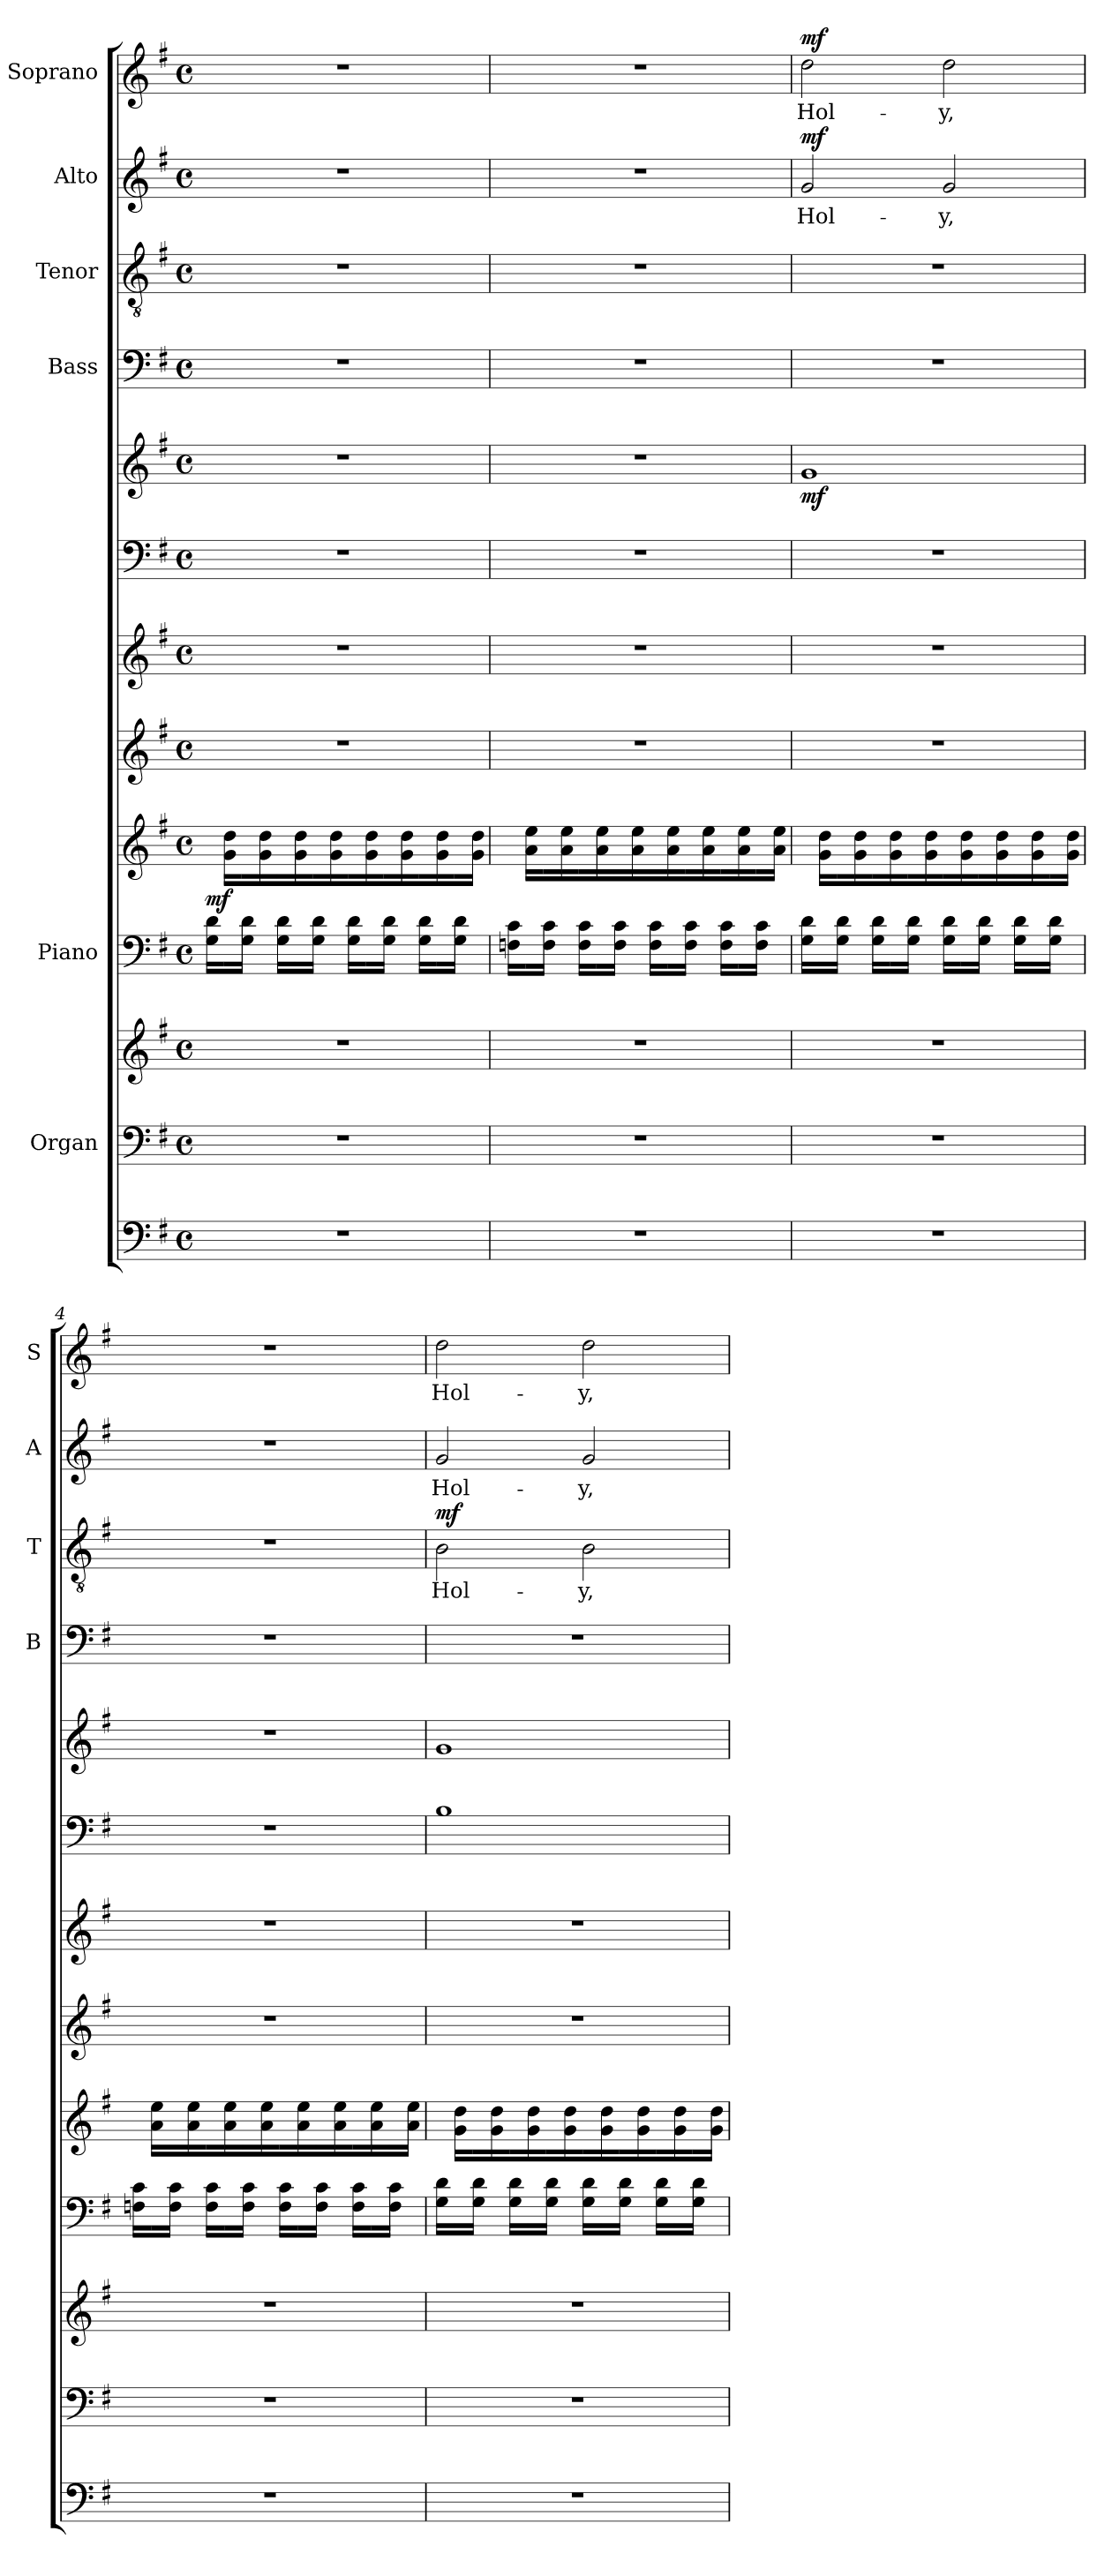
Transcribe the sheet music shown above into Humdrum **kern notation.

**kern	**kern	**kern	**kern	**kern	**dynam	**kern	**kern	**kern	**kern	**dynam	**kern	**kern	**text	**dynam	**kern	**text	**dynam	**kern	**text	**dynam
*part10	*part9	*part9	*part8	*part8	*part8	*part7	*part6	*part5	*part5	*part5	*part4	*part3	*part3	*part3	*part2	*part2	*part2	*part1	*part1	*part1
*staff13	*staff12	*staff11	*staff10	*staff9	*staff9/10	*staff8	*staff7	*staff6	*staff5	*staff5/6	*staff4	*staff3	*staff3	*staff3	*staff2	*staff2	*staff2	*staff1	*staff1	*staff1
*	*I"Organ	*	*I"Piano	*	*	*	*	*	*	*	*I"Bass	*I"Tenor	*	*	*I"Alto	*	*	*I"Soprano	*	*
*	*	*	*	*	*	*	*	*	*	*	*I'B	*I'T	*	*	*I'A	*	*	*I'S	*	*
*clefF4	*clefF4	*clefG2	*clefF4	*clefG2	*	*clefG2	*clefG2	*clefF4	*clefG2	*	*clefF4	*clefGv2	*	*	*clefG2	*	*	*clefG2	*	*
*k[f#]	*k[f#]	*k[f#]	*k[f#]	*k[f#]	*	*k[f#]	*k[f#]	*k[f#]	*k[f#]	*	*k[f#]	*k[f#]	*	*	*k[f#]	*	*	*k[f#]	*	*
*G:	*G:	*G:	*G:	*G:	*	*G:	*G:	*G:	*G:	*	*G:	*G:	*	*	*G:	*	*	*G:	*	*
*M4/4	*M4/4	*M4/4	*M4/4	*M4/4	*	*M4/4	*M4/4	*M4/4	*M4/4	*	*M4/4	*M4/4	*	*	*M4/4	*	*	*M4/4	*	*
*met(c)	*met(c)	*met(c)	*met(c)	*met(c)	*	*met(c)	*met(c)	*met(c)	*met(c)	*	*met(c)	*met(c)	*	*	*met(c)	*	*	*met(c)	*	*
=1	=1	=1	=1	=1	=1	=1	=1	=1	=1	=1	=1	=1	=1	=1	=1	=1	=1	=1	=1	=1
!	!	!	!	!	!LO:DY:a=2	!	!	!	!	!	!	!	!	!	!	!	!	!	!	!
1r	1r	1r	16G\ 16d\LL	16ryy	mf	1r	1r	1r	1r	.	1r	1r	.	.	1r	.	.	1r	.	.
.	.	.	16ryy	16g\ 16dd\LL	.	.	.	.	.	.	.	.	.	.	.	.	.	.	.	.
.	.	.	16G\ 16d\JJ	16ryy	.	.	.	.	.	.	.	.	.	.	.	.	.	.	.	.
.	.	.	16ryy	16g\ 16dd\	.	.	.	.	.	.	.	.	.	.	.	.	.	.	.	.
.	.	.	16G\ 16d\LL	16ryy	.	.	.	.	.	.	.	.	.	.	.	.	.	.	.	.
.	.	.	16ryy	16g\ 16dd\	.	.	.	.	.	.	.	.	.	.	.	.	.	.	.	.
.	.	.	16G\ 16d\JJ	16ryy	.	.	.	.	.	.	.	.	.	.	.	.	.	.	.	.
.	.	.	16ryy	16g\ 16dd\	.	.	.	.	.	.	.	.	.	.	.	.	.	.	.	.
.	.	.	16G\ 16d\LL	16ryy	.	.	.	.	.	.	.	.	.	.	.	.	.	.	.	.
.	.	.	16ryy	16g\ 16dd\	.	.	.	.	.	.	.	.	.	.	.	.	.	.	.	.
.	.	.	16G\ 16d\JJ	16ryy	.	.	.	.	.	.	.	.	.	.	.	.	.	.	.	.
.	.	.	16ryy	16g\ 16dd\	.	.	.	.	.	.	.	.	.	.	.	.	.	.	.	.
.	.	.	16G\ 16d\LL	16ryy	.	.	.	.	.	.	.	.	.	.	.	.	.	.	.	.
.	.	.	16ryy	16g\ 16dd\	.	.	.	.	.	.	.	.	.	.	.	.	.	.	.	.
.	.	.	16G\ 16d\JJ	16ryy	.	.	.	.	.	.	.	.	.	.	.	.	.	.	.	.
.	.	.	16ryy	16g\ 16dd\JJ	.	.	.	.	.	.	.	.	.	.	.	.	.	.	.	.
=2	=2	=2	=2	=2	=2	=2	=2	=2	=2	=2	=2	=2	=2	=2	=2	=2	=2	=2	=2	=2
1r	1r	1r	16Fn\ 16c\LL	16ryy	.	1r	1r	1r	1r	.	1r	1r	.	.	1r	.	.	1r	.	.
.	.	.	16ryy	16a\ 16ee\LL	.	.	.	.	.	.	.	.	.	.	.	.	.	.	.	.
.	.	.	16F\ 16c\JJ	16ryy	.	.	.	.	.	.	.	.	.	.	.	.	.	.	.	.
.	.	.	16ryy	16a\ 16ee\	.	.	.	.	.	.	.	.	.	.	.	.	.	.	.	.
.	.	.	16F\ 16c\LL	16ryy	.	.	.	.	.	.	.	.	.	.	.	.	.	.	.	.
.	.	.	16ryy	16a\ 16ee\	.	.	.	.	.	.	.	.	.	.	.	.	.	.	.	.
.	.	.	16F\ 16c\JJ	16ryy	.	.	.	.	.	.	.	.	.	.	.	.	.	.	.	.
.	.	.	16ryy	16a\ 16ee\	.	.	.	.	.	.	.	.	.	.	.	.	.	.	.	.
.	.	.	16F\ 16c\LL	16ryy	.	.	.	.	.	.	.	.	.	.	.	.	.	.	.	.
.	.	.	16ryy	16a\ 16ee\	.	.	.	.	.	.	.	.	.	.	.	.	.	.	.	.
.	.	.	16F\ 16c\JJ	16ryy	.	.	.	.	.	.	.	.	.	.	.	.	.	.	.	.
.	.	.	16ryy	16a\ 16ee\	.	.	.	.	.	.	.	.	.	.	.	.	.	.	.	.
.	.	.	16F\ 16c\LL	16ryy	.	.	.	.	.	.	.	.	.	.	.	.	.	.	.	.
.	.	.	16ryy	16a\ 16ee\	.	.	.	.	.	.	.	.	.	.	.	.	.	.	.	.
.	.	.	16F\ 16c\JJ	16ryy	.	.	.	.	.	.	.	.	.	.	.	.	.	.	.	.
.	.	.	16ryy	16a\ 16ee\JJ	.	.	.	.	.	.	.	.	.	.	.	.	.	.	.	.
=3	=3	=3	=3	=3	=3	=3	=3	=3	=3	=3	=3	=3	=3	=3	=3	=3	=3	=3	=3	=3
!	!	!	!	!	!	!	!	!	!	!LO:DY:b	!	!	!	!	!	!LO:LY:b	!LO:DY:a	!	!LO:LY:b	!LO:DY:a
1r	1r	1r	16G\ 16d\LL	16ryy	.	1r	1r	1r	1g	mf	1r	1r	.	.	2g/	Hol-	mf	2dd\	Hol-	mf
.	.	.	16ryy	16g\ 16dd\LL	.	.	.	.	.	.	.	.	.	.	.	.	.	.	.	.
.	.	.	16G\ 16d\JJ	16ryy	.	.	.	.	.	.	.	.	.	.	.	.	.	.	.	.
.	.	.	16ryy	16g\ 16dd\	.	.	.	.	.	.	.	.	.	.	.	.	.	.	.	.
.	.	.	16G\ 16d\LL	16ryy	.	.	.	.	.	.	.	.	.	.	.	.	.	.	.	.
.	.	.	16ryy	16g\ 16dd\	.	.	.	.	.	.	.	.	.	.	.	.	.	.	.	.
.	.	.	16G\ 16d\JJ	16ryy	.	.	.	.	.	.	.	.	.	.	.	.	.	.	.	.
.	.	.	16ryy	16g\ 16dd\	.	.	.	.	.	.	.	.	.	.	.	.	.	.	.	.
!	!	!	!	!	!	!	!	!	!	!	!	!	!	!	!	!LO:LY:b	!	!	!LO:LY:b	!
.	.	.	16G\ 16d\LL	16ryy	.	.	.	.	.	.	.	.	.	.	2g/	-y,	.	2dd\	-y,	.
.	.	.	16ryy	16g\ 16dd\	.	.	.	.	.	.	.	.	.	.	.	.	.	.	.	.
.	.	.	16G\ 16d\JJ	16ryy	.	.	.	.	.	.	.	.	.	.	.	.	.	.	.	.
.	.	.	16ryy	16g\ 16dd\	.	.	.	.	.	.	.	.	.	.	.	.	.	.	.	.
.	.	.	16G\ 16d\LL	16ryy	.	.	.	.	.	.	.	.	.	.	.	.	.	.	.	.
.	.	.	16ryy	16g\ 16dd\	.	.	.	.	.	.	.	.	.	.	.	.	.	.	.	.
.	.	.	16G\ 16d\JJ	16ryy	.	.	.	.	.	.	.	.	.	.	.	.	.	.	.	.
.	.	.	16ryy	16g\ 16dd\JJ	.	.	.	.	.	.	.	.	.	.	.	.	.	.	.	.
!!LO:PB:g=z
=4	=4	=4	=4	=4	=4	=4	=4	=4	=4	=4	=4	=4	=4	=4	=4	=4	=4	=4	=4	=4
1r	1r	1r	16Fn\ 16c\LL	16ryy	.	1r	1r	1r	1r	.	1r	1r	.	.	1r	.	.	1r	.	.
.	.	.	16ryy	16a\ 16ee\LL	.	.	.	.	.	.	.	.	.	.	.	.	.	.	.	.
.	.	.	16F\ 16c\JJ	16ryy	.	.	.	.	.	.	.	.	.	.	.	.	.	.	.	.
.	.	.	16ryy	16a\ 16ee\	.	.	.	.	.	.	.	.	.	.	.	.	.	.	.	.
.	.	.	16F\ 16c\LL	16ryy	.	.	.	.	.	.	.	.	.	.	.	.	.	.	.	.
.	.	.	16ryy	16a\ 16ee\	.	.	.	.	.	.	.	.	.	.	.	.	.	.	.	.
.	.	.	16F\ 16c\JJ	16ryy	.	.	.	.	.	.	.	.	.	.	.	.	.	.	.	.
.	.	.	16ryy	16a\ 16ee\	.	.	.	.	.	.	.	.	.	.	.	.	.	.	.	.
.	.	.	16F\ 16c\LL	16ryy	.	.	.	.	.	.	.	.	.	.	.	.	.	.	.	.
.	.	.	16ryy	16a\ 16ee\	.	.	.	.	.	.	.	.	.	.	.	.	.	.	.	.
.	.	.	16F\ 16c\JJ	16ryy	.	.	.	.	.	.	.	.	.	.	.	.	.	.	.	.
.	.	.	16ryy	16a\ 16ee\	.	.	.	.	.	.	.	.	.	.	.	.	.	.	.	.
.	.	.	16F\ 16c\LL	16ryy	.	.	.	.	.	.	.	.	.	.	.	.	.	.	.	.
.	.	.	16ryy	16a\ 16ee\	.	.	.	.	.	.	.	.	.	.	.	.	.	.	.	.
.	.	.	16F\ 16c\JJ	16ryy	.	.	.	.	.	.	.	.	.	.	.	.	.	.	.	.
.	.	.	16ryy	16a\ 16ee\JJ	.	.	.	.	.	.	.	.	.	.	.	.	.	.	.	.
=5	=5	=5	=5	=5	=5	=5	=5	=5	=5	=5	=5	=5	=5	=5	=5	=5	=5	=5	=5	=5
!	!	!	!	!	!	!	!	!	!	!	!	!	!LO:LY:b	!LO:DY:a	!	!LO:LY:b	!	!	!LO:LY:b	!
1r	1r	1r	16G\ 16d\LL	16ryy	.	1r	1r	1B	1g	.	1r	2B\	Hol-	mf	2g/	Hol-	.	2dd\	Hol-	.
.	.	.	16ryy	16g\ 16dd\LL	.	.	.	.	.	.	.	.	.	.	.	.	.	.	.	.
.	.	.	16G\ 16d\JJ	16ryy	.	.	.	.	.	.	.	.	.	.	.	.	.	.	.	.
.	.	.	16ryy	16g\ 16dd\	.	.	.	.	.	.	.	.	.	.	.	.	.	.	.	.
.	.	.	16G\ 16d\LL	16ryy	.	.	.	.	.	.	.	.	.	.	.	.	.	.	.	.
.	.	.	16ryy	16g\ 16dd\	.	.	.	.	.	.	.	.	.	.	.	.	.	.	.	.
.	.	.	16G\ 16d\JJ	16ryy	.	.	.	.	.	.	.	.	.	.	.	.	.	.	.	.
.	.	.	16ryy	16g\ 16dd\	.	.	.	.	.	.	.	.	.	.	.	.	.	.	.	.
!	!	!	!	!	!	!	!	!	!	!	!	!	!LO:LY:b	!	!	!LO:LY:b	!	!	!LO:LY:b	!
.	.	.	16G\ 16d\LL	16ryy	.	.	.	.	.	.	.	2B\	-y,	.	2g/	-y,	.	2dd\	-y,	.
.	.	.	16ryy	16g\ 16dd\	.	.	.	.	.	.	.	.	.	.	.	.	.	.	.	.
.	.	.	16G\ 16d\JJ	16ryy	.	.	.	.	.	.	.	.	.	.	.	.	.	.	.	.
.	.	.	16ryy	16g\ 16dd\	.	.	.	.	.	.	.	.	.	.	.	.	.	.	.	.
.	.	.	16G\ 16d\LL	16ryy	.	.	.	.	.	.	.	.	.	.	.	.	.	.	.	.
.	.	.	16ryy	16g\ 16dd\	.	.	.	.	.	.	.	.	.	.	.	.	.	.	.	.
.	.	.	16G\ 16d\JJ	16ryy	.	.	.	.	.	.	.	.	.	.	.	.	.	.	.	.
.	.	.	16ryy	16g\ 16dd\JJ	.	.	.	.	.	.	.	.	.	.	.	.	.	.	.	.
=	=	=	=	=	=	=	=	=	=	=	=	=	=	=	=	=	=	=	=	=
*-	*-	*-	*-	*-	*-	*-	*-	*-	*-	*-	*-	*-	*-	*-	*-	*-	*-	*-	*-	*-
